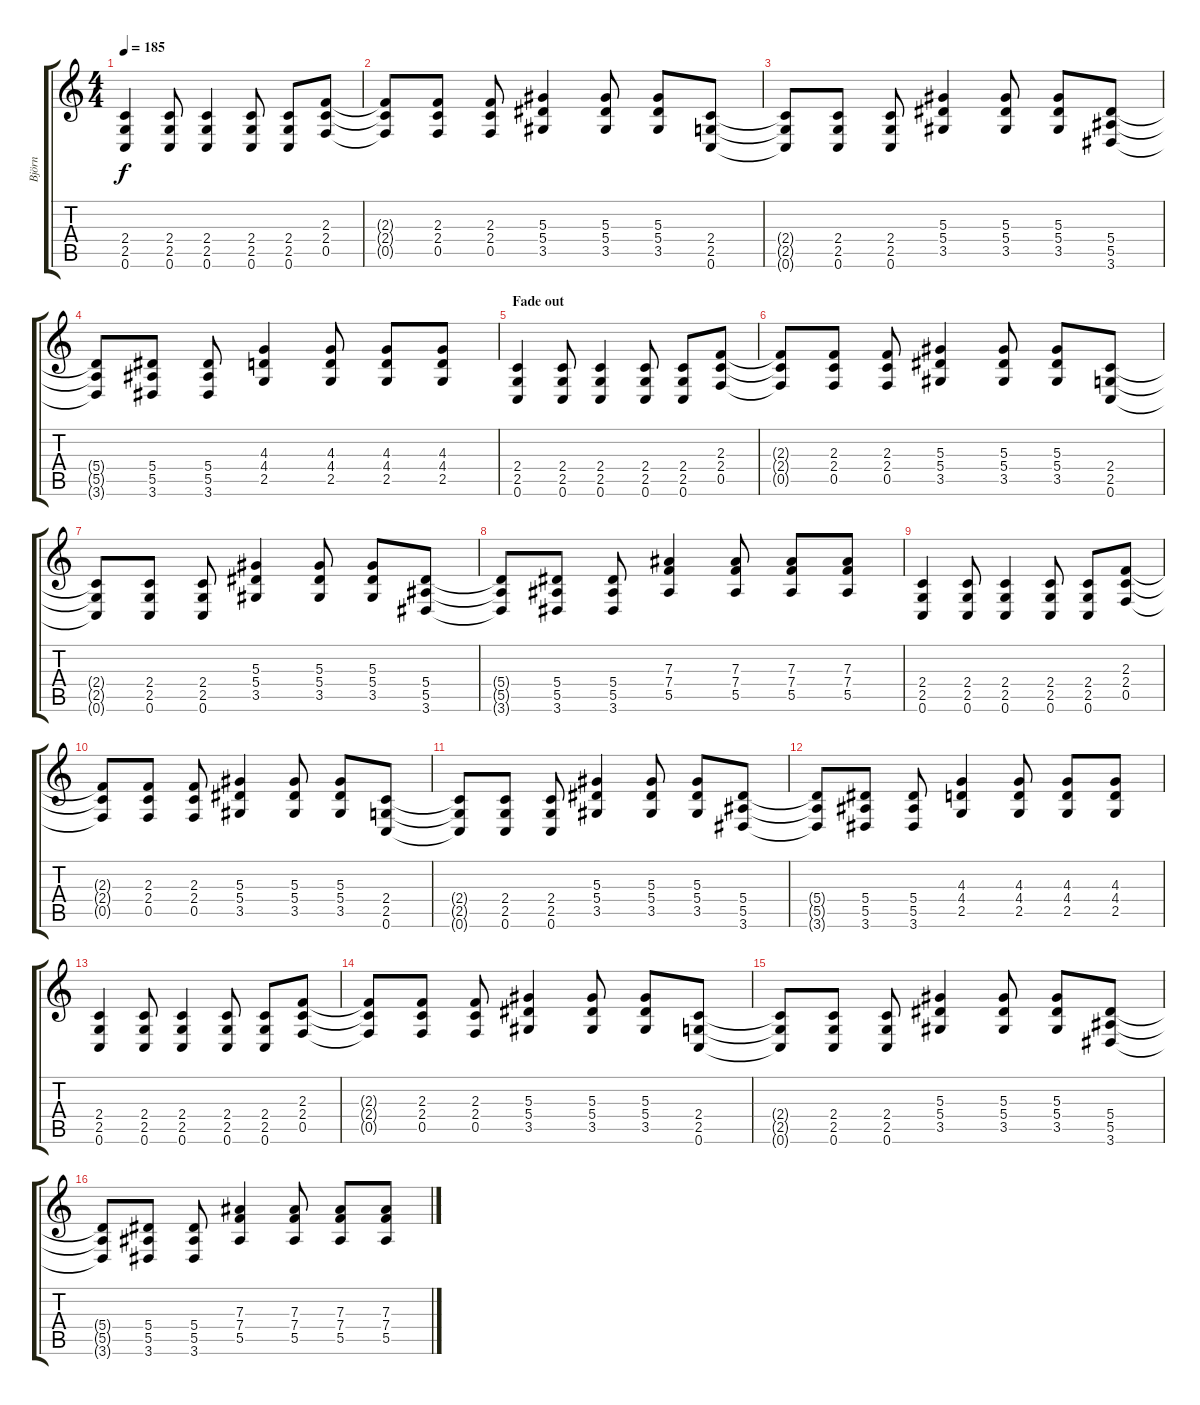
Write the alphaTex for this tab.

\track ("Björn" "Björn") {instrument distortionguitar}
\staff {score tabs}
\tuning (C4 G3 Eb3 Bb2 F2 C2) {hide}
\ts (4 4)
\tempo 185
\clef g2
\ks c
(2.4 2.5 0.6).4{dy f} (2.4 2.5 0.6).8 (2.4 2.5 0.6).4 (2.4 2.5 0.6).8 (2.4 2.5 0.6).8 (2.3 2.4 0.5).8 |
(2.3{t} 2.4{t} 0.5{t}).8 (2.3 2.4 0.5).8 (2.3 2.4 0.5).8 (5.3 5.4 3.5).4 (5.3 5.4 3.5).8 (5.3 5.4 3.5).8 (2.4 2.5 0.6).8 |
(2.4{t} 2.5{t} 0.6{t}).8 (2.4 2.5 0.6).8 (2.4 2.5 0.6).8 (5.3 5.4 3.5).4 (5.3 5.4 3.5).8 (5.3 5.4 3.5).8 (5.4 5.5 3.6).8 |
(5.4{t} 5.5{t} 3.6{t}).8 (5.4 5.5 3.6).8 (5.4 5.5 3.6).8 (4.3 4.4 2.5).4 (4.3 4.4 2.5).8 (4.3 4.4 2.5).8 (4.3 4.4 2.5).8 |
\section ("" "Fade out")
(2.4 2.5 0.6).4{volume 12} (2.4 2.5 0.6).8 (2.4 2.5 0.6).4 (2.4 2.5 0.6).8 (2.4 2.5 0.6).8 (2.3 2.4 0.5).8 |
(2.3{t} 2.4{t} 0.5{t}).8 (2.3 2.4 0.5).8 (2.3 2.4 0.5).8 (5.3 5.4 3.5).4 (5.3 5.4 3.5).8 (5.3 5.4 3.5).8 (2.4 2.5 0.6).8 |
(2.4{t} 2.5{t} 0.6{t}).8 (2.4 2.5 0.6).8 (2.4 2.5 0.6).8 (5.3 5.4 3.5).4 (5.3 5.4 3.5).8 (5.3 5.4 3.5).8 (5.4 5.5 3.6).8 |
(5.4{t} 5.5{t} 3.6{t}).8 (5.4 5.5 3.6).8 (5.4 5.5 3.6).8 (7.3 7.4 5.5).4 (7.3 7.4 5.5).8 (7.3 7.4 5.5).8 (7.3 7.4 5.5).8 |
(2.4 2.5 0.6).4{volume 11} (2.4 2.5 0.6).8 (2.4 2.5 0.6).4 (2.4 2.5 0.6).8 (2.4 2.5 0.6).8 (2.3 2.4 0.5).8 |
(2.3{t} 2.4{t} 0.5{t}).8 (2.3 2.4 0.5).8 (2.3 2.4 0.5).8 (5.3 5.4 3.5).4 (5.3 5.4 3.5).8 (5.3 5.4 3.5).8 (2.4 2.5 0.6).8 |
(2.4{t} 2.5{t} 0.6{t}).8 (2.4 2.5 0.6).8 (2.4 2.5 0.6).8 (5.3 5.4 3.5).4 (5.3 5.4 3.5).8 (5.3 5.4 3.5).8 (5.4 5.5 3.6).8 |
(5.4{t} 5.5{t} 3.6{t}).8 (5.4 5.5 3.6).8 (5.4 5.5 3.6).8 (4.3 4.4 2.5).4 (4.3 4.4 2.5).8 (4.3 4.4 2.5).8 (4.3 4.4 2.5).8 |
(2.4 2.5 0.6).4{volume 10} (2.4 2.5 0.6).8 (2.4 2.5 0.6).4 (2.4 2.5 0.6).8 (2.4 2.5 0.6).8 (2.3 2.4 0.5).8 |
(2.3{t} 2.4{t} 0.5{t}).8 (2.3 2.4 0.5).8 (2.3 2.4 0.5).8 (5.3 5.4 3.5).4 (5.3 5.4 3.5).8 (5.3 5.4 3.5).8 (2.4 2.5 0.6).8 |
(2.4{t} 2.5{t} 0.6{t}).8 (2.4 2.5 0.6).8 (2.4 2.5 0.6).8 (5.3 5.4 3.5).4 (5.3 5.4 3.5).8 (5.3 5.4 3.5).8 (5.4 5.5 3.6).8 |
(5.4{t} 5.5{t} 3.6{t}).8 (5.4 5.5 3.6).8 (5.4 5.5 3.6).8 (7.3 7.4 5.5).4 (7.3 7.4 5.5).8 (7.3 7.4 5.5).8 (7.3 7.4 5.5).8
